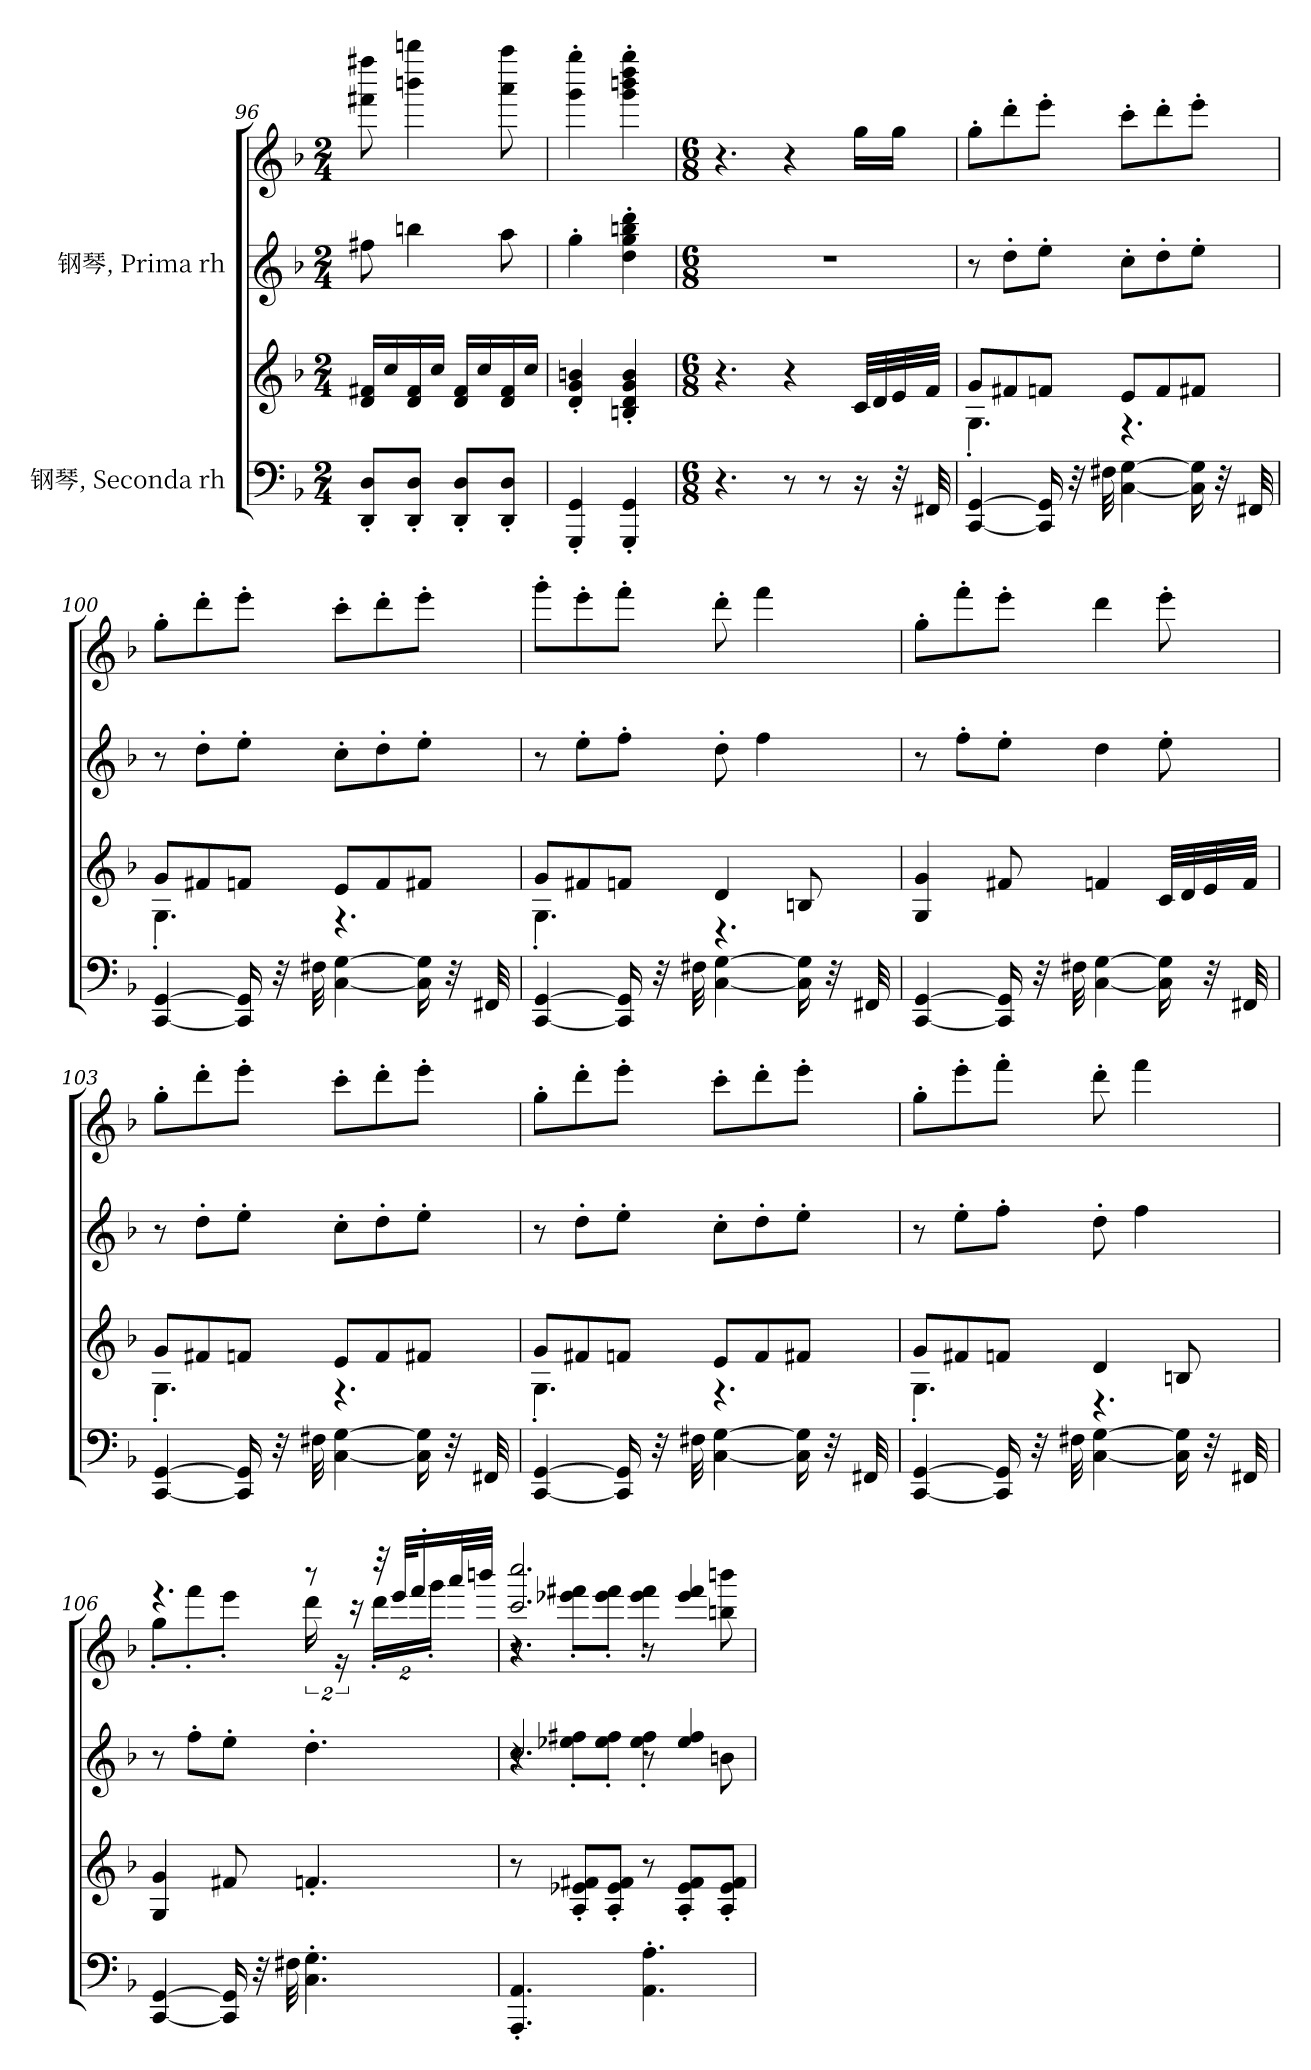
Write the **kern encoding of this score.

**kern	**kern	**kern	**kern
*part2	*part2	*part1	*part1
*staff4	*staff3	*staff2	*staff1
*I"钢琴, Seconda rh	*	*I"钢琴, Prima rh	*
*clefF4	*clefG2	*clefG2	*clefG2
*k[b-]	*k[b-]	*k[b-]	*k[b-]
*M2/4	*M2/4	*M2/4	*M2/4
=96	=96	=96	=96
8DD/' 8D/'L	16d/ 16f#X/LL	8ff#X\	8fff#X\ 8ffff#X\
.	16cc/	.	.
8DD/' 8D/'J	16d/ 16f#/	4bbn\	4bbbn\ 4bbbbn\
.	16cc/JJ	.	.
8DD/' 8D/'L	16d/ 16f#/LL	.	.
.	16cc/	.	.
8DD/' 8D/'J	16d/ 16f#/	8aa\	8aaa\ 8aaaa\
.	16cc/JJ	.	.
=97	=97	=97	=97
4GGG/' 4GG/'	4d/' 4g/' 4bn/'	4gg'\	4ggg\' 4gggg\'
4GGG/' 4GG/'	4Bn/' 4d/' 4g/' 4b/'	4dd\' 4gg\' 4bbn\' 4ddd\'	4ggg\' 4bbbn\' 4dddd\' 4gggg\'
=98	=98	=98	=98
*M6/8	*M6/8	*M6/8	*M6/8
*	*	*	*MM175
4.r	4.r	2.r	4.r
8r	4r	.	4r
8r	.	.	.
16r	32c/LLL	.	16gg\LL
.	32d/	.	.
32r	32e/	.	16gg\JJ
32FF#X/	32f/JJJ	.	.
!!LO:PB:g=z
=99	=99	=99	=99
*	*^	*	*
[4CC/ [4GG/	8g/L	4.G'\	8r	8gg'\L
.	8f#X/	.	8dd'\L	8ddd'\
16CC/] 16GG/]	8fn/J	.	8ee'\J	8eee'\J
32r	.	.	.	.
32F#X\	.	.	.	.
[4C\ [4G\	8e/L	4.r	8cc'\L	8ccc'\L
.	8f/	.	8dd'\	8ddd'\
16C\] 16G\]	8f#X/J	.	8ee'\J	8eee'\J
32r	.	.	.	.
32FF#X/	.	.	.	.
=100	=100	=100	=100	=100
[4CC/ [4GG/	8g/L	4.G'\	8r	8gg'\L
.	8f#X/	.	8dd'\L	8ddd'\
16CC/] 16GG/]	8fn/J	.	8ee'\J	8eee'\J
32r	.	.	.	.
32F#X\	.	.	.	.
[4C\ [4G\	8e/L	4.r	8cc'\L	8ccc'\L
.	8f/	.	8dd'\	8ddd'\
16C\] 16G\]	8f#X/J	.	8ee'\J	8eee'\J
32r	.	.	.	.
32FF#X/	.	.	.	.
!!LO:LB:g=z
=101	=101	=101	=101	=101
[4CC/ [4GG/	8g/L	4.G'\	8r	8ggg'\L
.	8f#X/	.	8ee'\L	8eee'\
16CC/] 16GG/]	8fn/J	.	8ff'\J	8fff'\J
32r	.	.	.	.
32F#X\	.	.	.	.
[4C\ [4G\	4d/	4.r	8dd'\	8ddd'\
.	.	.	4ff\	4fff\
16C\] 16G\]	8Bn/	.	.	.
32r	.	.	.	.
32FF#X/	.	.	.	.
*	*v	*v	*	*
=102	=102	=102	=102
[4CC/ [4GG/	4G/ 4g/	8r	8gg'\L
.	.	8ff'\L	8fff'\
16CC/] 16GG/]	8f#X/	8ee'\J	8eee'\J
32r	.	.	.
32F#X\	.	.	.
[4C\ [4G\	4fn/	4dd\	4ddd\
16C\] 16G\]	32c/LLL	8ee'\	8eee'\
.	32d/	.	.
32r	32e/	.	.
32FF#X/	32f/JJJ	.	.
!!LO:LB:g=z
=103	=103	=103	=103
*	*^	*	*
[4CC/ [4GG/	8g/L	4.G'\	8r	8gg'\L
.	8f#X/	.	8dd'\L	8ddd'\
16CC/] 16GG/]	8fn/J	.	8ee'\J	8eee'\J
32r	.	.	.	.
32F#X\	.	.	.	.
[4C\ [4G\	8e/L	4.r	8cc'\L	8ccc'\L
.	8f/	.	8dd'\	8ddd'\
16C\] 16G\]	8f#X/J	.	8ee'\J	8eee'\J
32r	.	.	.	.
32FF#X/	.	.	.	.
=104	=104	=104	=104	=104
[4CC/ [4GG/	8g/L	4.G'\	8r	8gg'\L
.	8f#X/	.	8dd'\L	8ddd'\
16CC/] 16GG/]	8fn/J	.	8ee'\J	8eee'\J
32r	.	.	.	.
32F#X\	.	.	.	.
[4C\ [4G\	8e/L	4.r	8cc'\L	8ccc'\L
.	8f/	.	8dd'\	8ddd'\
16C\] 16G\]	8f#X/J	.	8ee'\J	8eee'\J
32r	.	.	.	.
32FF#X/	.	.	.	.
!!LO:PB:g=z
=105	=105	=105	=105	=105
[4CC/ [4GG/	8g/L	4.G'\	8r	8gg'\L
.	8f#X/	.	8ee'\L	8eee'\
16CC/] 16GG/]	8fn/J	.	8ff'\J	8fff'\J
32r	.	.	.	.
32F#X\	.	.	.	.
[4C\ [4G\	4d/	4.r	8dd'\	8ddd'\
.	.	.	4ff\	4fff\
16C\] 16G\]	8Bn/	.	.	.
32r	.	.	.	.
32FF#X/	.	.	.	.
*	*v	*v	*	*
=106	=106	=106	=106
*	*	*	*^
[4CC/ [4GG/	4G/ 4g/	8r	4.r	8gg'\L
.	.	8ff'\L	.	8fff'\
16CC/] 16GG/]	8f#X/	8ee'\J	.	8eee'\J
32r	.	.	.	.
32F#X\	.	.	.	.
4.C\' 4.G\'	4.fn'/	4.dd'\	8r	32%3ddd\
.	.	.	.	32%3r
.	.	.	16r	.
.	.	.	32r	32%3ddd'\L
.	.	.	32eee/KLL	.
.	.	.	16fff'/	.
.	.	.	.	32%3ggg'\J
.	.	.	32aaa/L	.
.	.	.	32bbbn/JJJ	.
!!LO:LB:g=z
=107	=107	=107	=107	=107
*	*	*^	*	*^
*	*	*	*^	*	*	*
4.AAA/' 4.AA/'	8r	4.r	8r	2.cc/	2.ccc/ 2.cccc/	8r	4.r
.	8A/' 8e-X/' 8f#X/'L	.	8ee-X\' 8ff#X\'L	.	.	8eee-X\' 8fff#X\'L	.
.	8A/' 8e-/' 8f#/'J	.	8ee-\' 8ff#\'J	.	.	8eee-\' 8fff#\'J	.
4.AA\' 4.A\'	8r	8r	4ee-\' 4ff#\'	.	.	4eee-\' 4fff#\'	8r
.	8A/' 8e-/' 8f#/'L	4ee-/ 4ff#/	.	.	.	.	4eee-/ 4fff#/
.	8A/' 8e-/' 8f#/'J	.	8bn\	.	.	8bbn\ 8bbbn\	.
*	*	*v	*v	*v	*	*	*
*	*	*	*v	*v	*v
=	=	=	=
*-	*-	*-	*-
